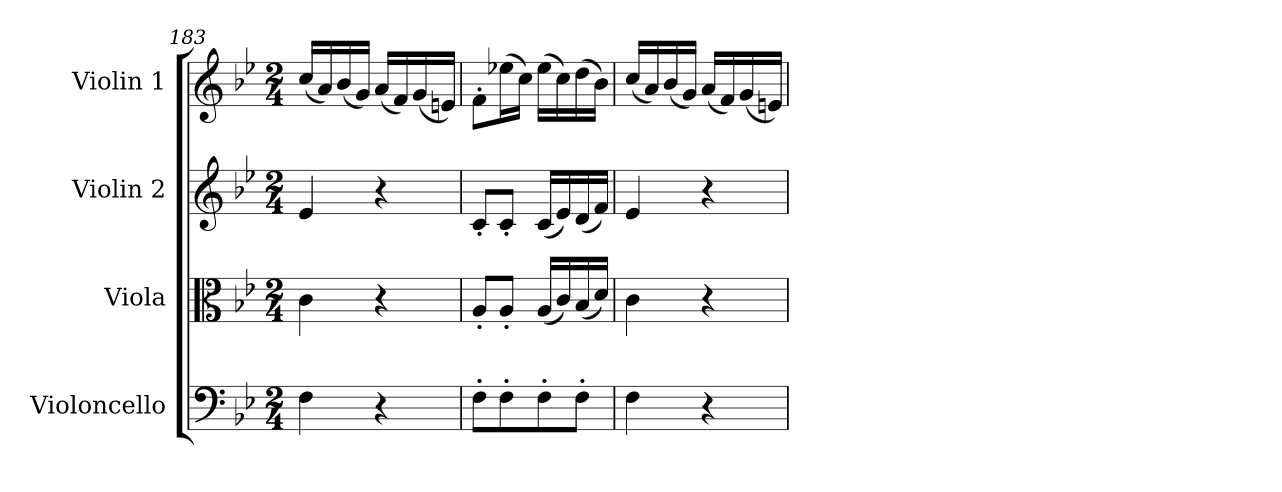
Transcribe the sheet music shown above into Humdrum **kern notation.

**kern	**kern	**kern	**kern
*part4	*part3	*part2	*part1
*staff4	*staff3	*staff2	*staff1
*I"Violoncello	*I"Viola	*I"Violin 2	*I"Violin 1
*I'Vc	*I'Vla	*I'Vln	*I'Vln
*clefF4	*clefC3	*clefG2	*clefG2
*k[b-e-]	*k[b-e-]	*k[b-e-]	*k[b-e-]
*M2/4	*M2/4	*M2/4	*M2/4
=183	=183	=183	=183
4F\	4c\	4e-/	(16cc/LL
.	.	.	16a/)
.	.	.	(16b-/
.	.	.	16g/JJ)
4r	4r	4r	(16a/LL
.	.	.	16f/)
.	.	.	(16g/
.	.	.	16en/JJ)
=184	=184	=184	=184
8F'\L	8A'/L	8c'/L	8f'\L
8F'\	8A'/J	8c'/J	(16ee-X\L
.	.	.	16cc\JJ)
8F'\	(16A/LL	(16c/LL	(16ee-\LL
.	16c/)	16e-/)	16cc\)
8F'\J	(16B-/	(16d/	(16dd\
.	16d/JJ)	16f/JJ)	16b-\JJ)
=185	=185	=185	=185
4F\	4c\	4e-/	(16cc/LL
.	.	.	16a/)
.	.	.	(16b-/
.	.	.	16g/JJ)
4r	4r	4r	(16a/LL
.	.	.	16f/)
.	.	.	(16g/
.	.	.	16en/JJ)
=	=	=	=
*-	*-	*-	*-
